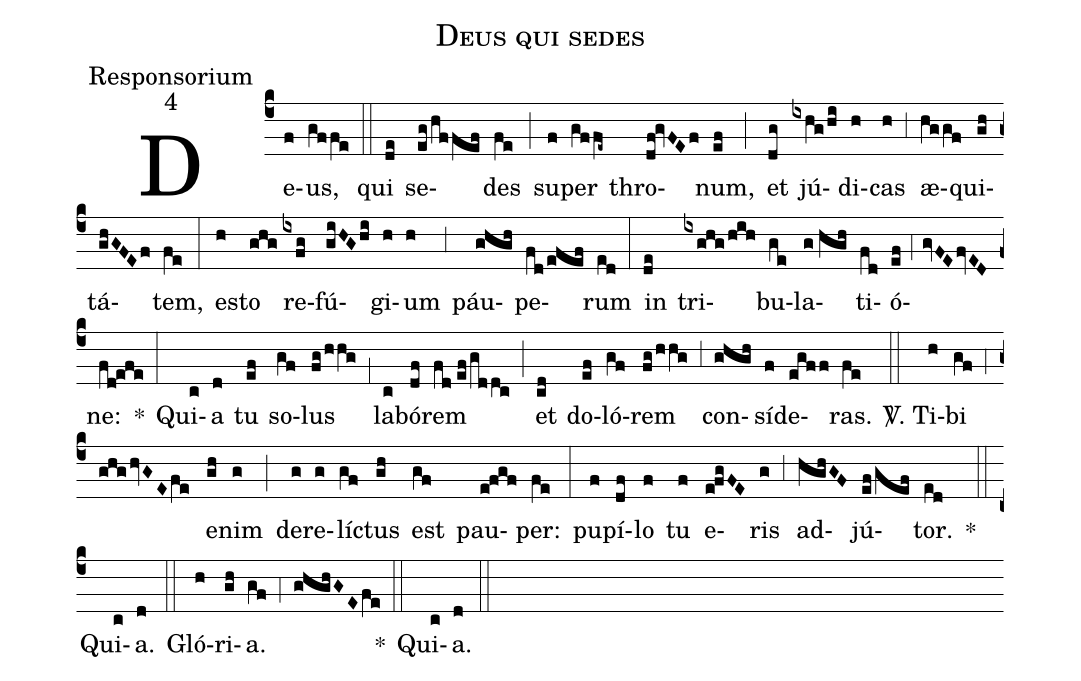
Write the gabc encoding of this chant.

name:Deus qui sedes;
office-part:Responsorium;
mode:4;
%%
(c4) De(f)us,(gffe) (::)
qui(de) se(eg/hffef)des(fe) (;) su(f)per(gffe~) thro(df!gvFEf)num,(ef) (;) et(dg) jú(ixhg/hi)di(h)cas(h) (,3) æ(hggf)qui(gh)tá(ghGFEf)tem,(fe) (:)
e(h)sto(ghg) re(ixfg)fú(giHGhi)gi(h)um(h) (,3) páu(ghgh)pe(fd/efef)rum(ed) (:)
in(de) tri(ixghg/hih)bu(ge)la(g//hgh)ti(fd)ó(ef;4gvFE/fvED)ne:(fd!efe) *(:) Qui(c)a(d) tu(ef) so(gf)lus(fg/hhg) (,1) la(c)bó(df)rem(fd//ef/gddc) (;) et(cd) do(ef)ló(gf)rem(fg/hhg) (,3) con(ghgh)sí(f)de(egff)ras.(fe) (::)

<sp>V/</sp>. Ti(h)bi(gf) (,4) (ghg/hvGEfe) e(gh)nim(g) (;) de(g)re(g)lí(gf)ctus(gh) est(gf) pau(e!fgf)per:(fe) (:)
pu(f)pí(df)lo(f) tu(f) e(e!fgFE)ris(g) (,3) ad(hghGF)jú(ef/gef)tor.(ed) *(::) Qui(c)a.(d) (::)

Gló(h)ri(gh)a.(gf) (,4) (ghghGEfe) *(::) Qui(c)a.(d) (::)
